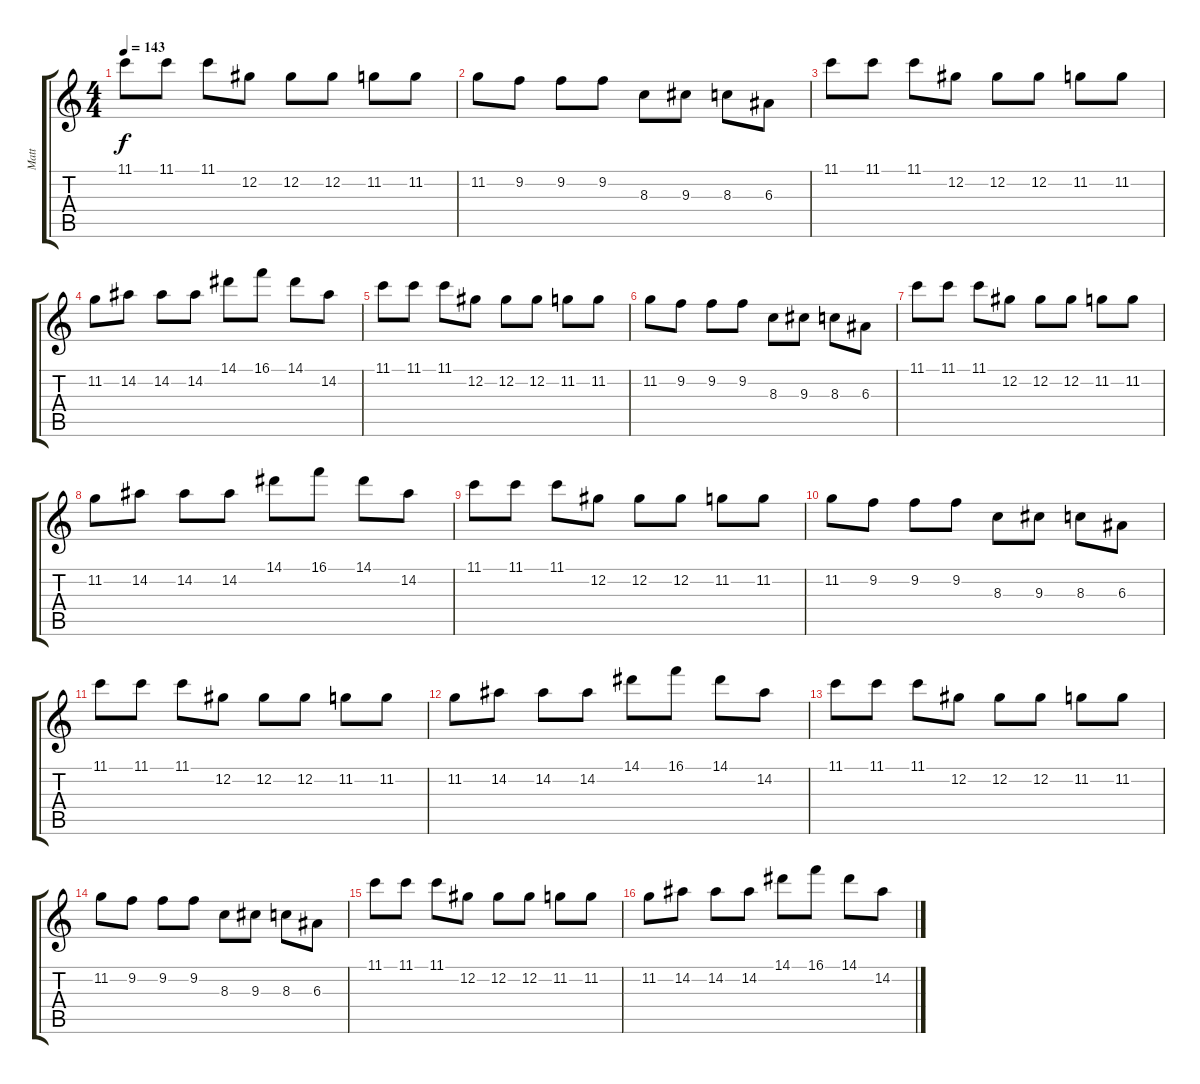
\track ("Matt" "Matt") {instrument distortionguitar}
\staff {score tabs}
\tuning (Db4 Ab3 E3 B2 Gb2 B1) {hide}
\ts (4 4)
\tempo 143
\clef g2
\ks c
11.1.8{dy f} 11.1.8 11.1.8 12.2.8 12.2.8 12.2.8 11.2.8 11.2.8 |
11.2.8 9.2.8 9.2.8 9.2.8 8.3.8 9.3.8 8.3.8 6.3.8 |
11.1.8 11.1.8 11.1.8 12.2.8 12.2.8 12.2.8 11.2.8 11.2.8 |
11.2.8 14.2.8 14.2.8 14.2.8 14.1.8 16.1.8 14.1.8 14.2.8 |
11.1.8 11.1.8 11.1.8 12.2.8 12.2.8 12.2.8 11.2.8 11.2.8 |
11.2.8 9.2.8 9.2.8 9.2.8 8.3.8 9.3.8 8.3.8 6.3.8 |
11.1.8 11.1.8 11.1.8 12.2.8 12.2.8 12.2.8 11.2.8 11.2.8 |
11.2.8 14.2.8 14.2.8 14.2.8 14.1.8 16.1.8 14.1.8 14.2.8 |
11.1.8 11.1.8 11.1.8 12.2.8 12.2.8 12.2.8 11.2.8 11.2.8 |
11.2.8 9.2.8 9.2.8 9.2.8 8.3.8 9.3.8 8.3.8 6.3.8 |
11.1.8 11.1.8 11.1.8 12.2.8 12.2.8 12.2.8 11.2.8 11.2.8 |
11.2.8 14.2.8 14.2.8 14.2.8 14.1.8 16.1.8 14.1.8 14.2.8 |
11.1.8 11.1.8 11.1.8 12.2.8 12.2.8 12.2.8 11.2.8 11.2.8 |
11.2.8 9.2.8 9.2.8 9.2.8 8.3.8 9.3.8 8.3.8 6.3.8 |
11.1.8 11.1.8 11.1.8 12.2.8 12.2.8 12.2.8 11.2.8 11.2.8 |
11.2.8 14.2.8 14.2.8 14.2.8 14.1.8 16.1.8 14.1.8 14.2.8
